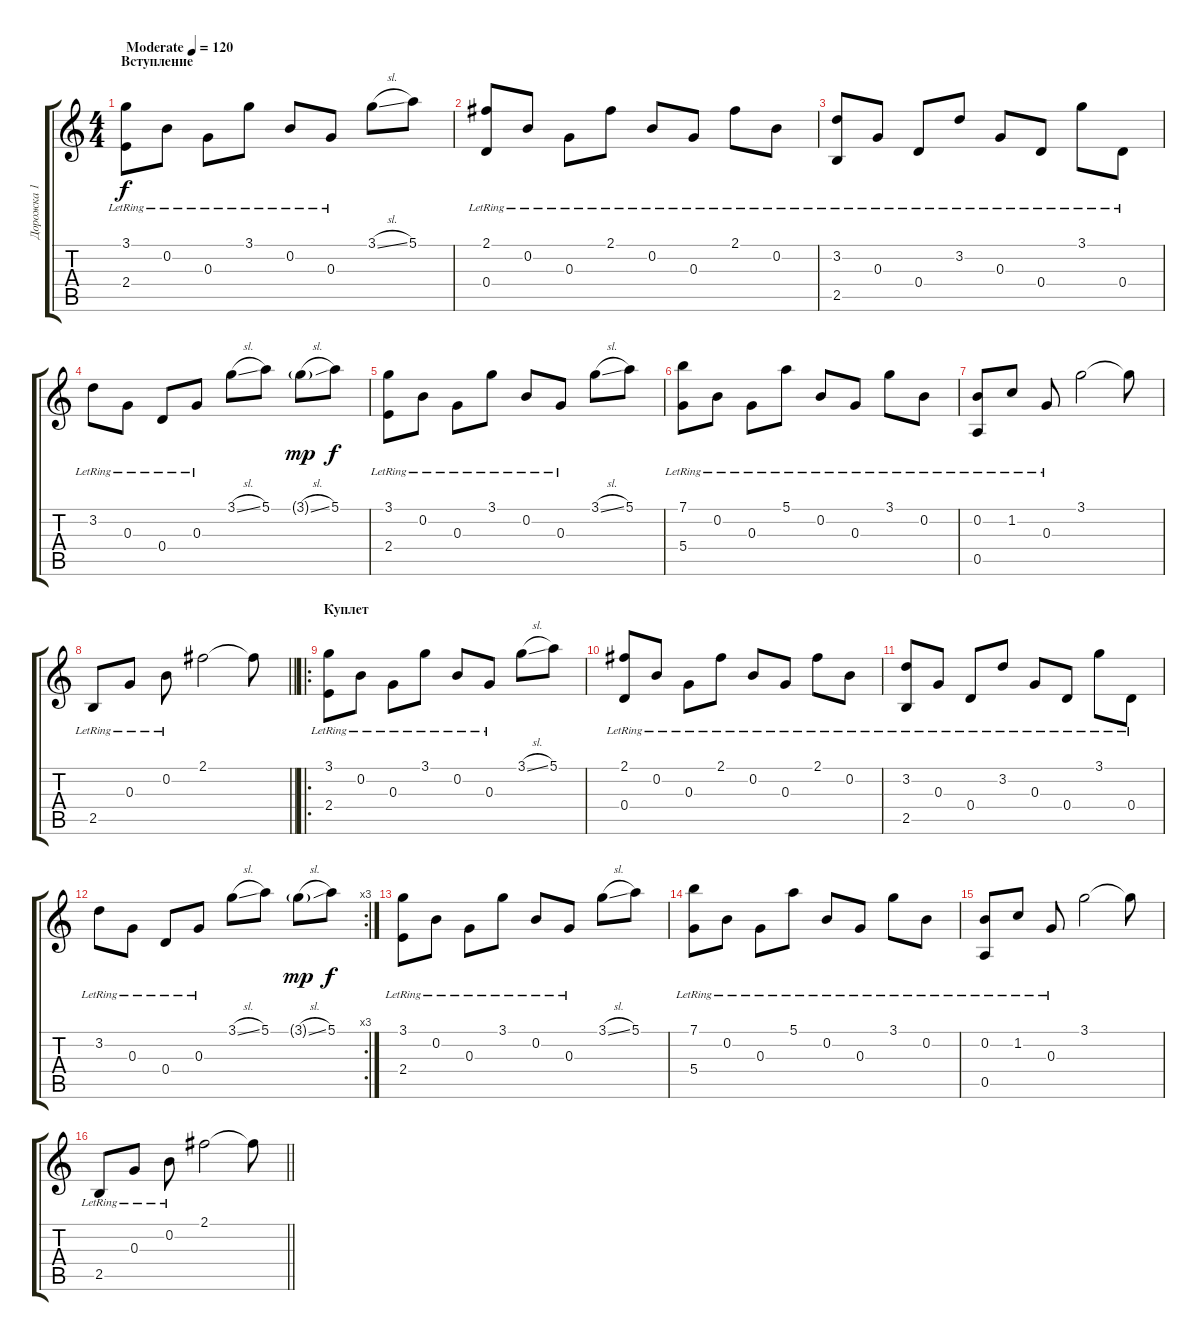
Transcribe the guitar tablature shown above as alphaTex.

\track ("Дорожка 1" "Дорожка 1") {instrument acousticguitarsteel}
\staff {score tabs}
\tuning (E4 B3 G3 D3 A2 E2) {hide}
\ts (4 4)
\section ("" "Вступление")
\tempo (120 "Moderate")
\clef g2
\ks c
(3.1{lr} 2.4{lr}).8{dy f instrument acousticguitarsteel} 0.2{lr}.8 0.3{lr}.8 3.1{lr}.8 0.2{lr}.8 0.3{lr}.8 3.1{sl}.8 5.1.8 |
(2.1{lr} 0.4{lr}).8 0.2{lr}.8 0.3{lr}.8 2.1{lr}.8 0.2{lr}.8 0.3{lr}.8 2.1{lr}.8 0.2{lr}.8 |
(3.2{lr} 2.5{lr}).8 0.3{lr}.8 0.4{lr}.8 3.2{lr}.8 0.3{lr}.8 0.4{lr}.8 3.1{lr}.8 0.4{lr}.8 |
3.2{lr}.8 0.3{lr}.8 0.4{lr}.8 0.3{lr}.8 3.1{sl}.8 5.1.8 3.1{sl g}.8{dy mp} 5.1.8{dy f} |
(3.1{lr} 2.4{lr}).8 0.2{lr}.8 0.3{lr}.8 3.1{lr}.8 0.2{lr}.8 0.3{lr}.8 3.1{sl}.8 5.1.8 |
(7.1{lr} 5.4{lr}).8 0.2{lr}.8 0.3{lr}.8 5.1{lr}.8 0.2{lr}.8 0.3{lr}.8 3.1{lr}.8 0.2{lr}.8 |
(0.2{lr} 0.5{lr}).8 1.2{lr}.8 0.3{lr}.8 3.1.2 3.1{t}.8 |
\barLineRight lightlight
2.5{lr}.8 0.3{lr}.8 0.2{lr}.8 2.1.2 2.1{t}.8 |
\ro
\section ("" "Куплет")
(3.1{lr} 2.4{lr}).8 0.2{lr}.8 0.3{lr}.8 3.1{lr}.8 0.2{lr}.8 0.3{lr}.8 3.1{sl}.8 5.1.8 |
(2.1{lr} 0.4{lr}).8 0.2{lr}.8 0.3{lr}.8 2.1{lr}.8 0.2{lr}.8 0.3{lr}.8 2.1{lr}.8 0.2{lr}.8 |
(3.2{lr} 2.5{lr}).8 0.3{lr}.8 0.4{lr}.8 3.2{lr}.8 0.3{lr}.8 0.4{lr}.8 3.1{lr}.8 0.4{lr}.8 |
\rc 3
3.2{lr}.8 0.3{lr}.8 0.4{lr}.8 0.3{lr}.8 3.1{sl}.8 5.1.8 3.1{sl g}.8{dy mp} 5.1.8{dy f} |
(3.1{lr} 2.4{lr}).8 0.2{lr}.8 0.3{lr}.8 3.1{lr}.8 0.2{lr}.8 0.3{lr}.8 3.1{sl}.8 5.1.8 |
(7.1{lr} 5.4{lr}).8 0.2{lr}.8 0.3{lr}.8 5.1{lr}.8 0.2{lr}.8 0.3{lr}.8 3.1{lr}.8 0.2{lr}.8 |
(0.2{lr} 0.5{lr}).8 1.2{lr}.8 0.3{lr}.8 3.1.2 3.1{t}.8 |
\barLineRight lightlight
2.5{lr}.8 0.3{lr}.8 0.2{lr}.8 2.1.2 2.1{t}.8
